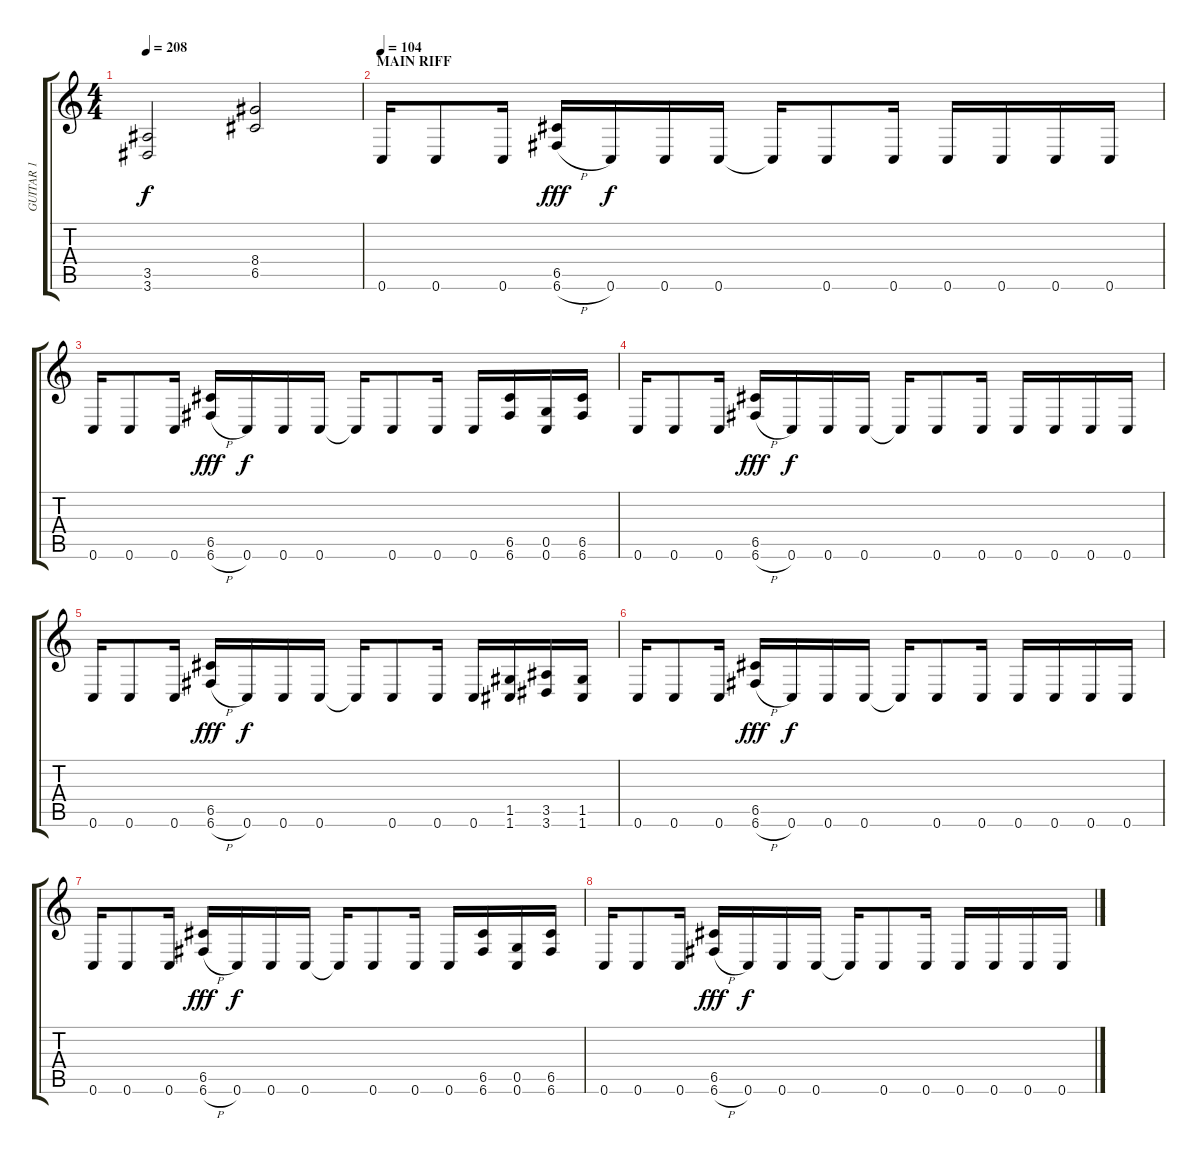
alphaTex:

\track ("GUITAR 1" "GUITAR 1") {instrument distortionguitar}
\staff {score tabs}
\tuning (D4 A3 F3 C3 G2 C2) {hide}
\ts (4 4)
\tempo 208
\clef g2
\ks c
(3.5 3.6).2{dy f} (8.4 6.5).2 |
\section ("" "MAIN RIFF")
\tempo 104
0.6.16 0.6.8 0.6.16 (6.5 6.6{h}).16{dy fff} 0.6.16{dy f} 0.6.16 0.6.16 0.6{t}.16 0.6.8 0.6.16 0.6.16 0.6.16 0.6.16 0.6.16 |
0.6.16 0.6.8 0.6.16 (6.5 6.6{h}).16{dy fff} 0.6.16{dy f} 0.6.16 0.6.16 0.6{t}.16 0.6.8 0.6.16 0.6.16 (6.5 6.6).16 (0.5 0.6).16 (6.5 6.6).16 |
0.6.16 0.6.8 0.6.16 (6.5 6.6{h}).16{dy fff} 0.6.16{dy f} 0.6.16 0.6.16 0.6{t}.16 0.6.8 0.6.16 0.6.16 0.6.16 0.6.16 0.6.16 |
0.6.16 0.6.8 0.6.16 (6.5 6.6{h}).16{dy fff} 0.6.16{dy f} 0.6.16 0.6.16 0.6{t}.16 0.6.8 0.6.16 0.6.16 (1.5 1.6).16 (3.5 3.6).16 (1.5 1.6).16 |
0.6.16 0.6.8 0.6.16 (6.5 6.6{h}).16{dy fff} 0.6.16{dy f} 0.6.16 0.6.16 0.6{t}.16 0.6.8 0.6.16 0.6.16 0.6.16 0.6.16 0.6.16 |
0.6.16 0.6.8 0.6.16 (6.5 6.6{h}).16{dy fff} 0.6.16{dy f} 0.6.16 0.6.16 0.6{t}.16 0.6.8 0.6.16 0.6.16 (6.5 6.6).16 (0.5 0.6).16 (6.5 6.6).16 |
0.6.16 0.6.8 0.6.16 (6.5 6.6{h}).16{dy fff} 0.6.16{dy f} 0.6.16 0.6.16 0.6{t}.16 0.6.8 0.6.16 0.6.16 0.6.16 0.6.16 0.6.16
